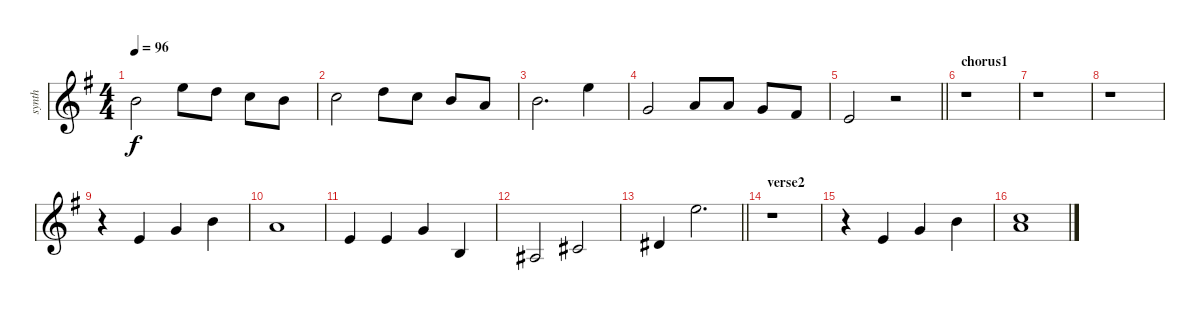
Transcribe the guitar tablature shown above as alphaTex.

\track ("synth" "synth") {instrument synthstrings1}
\staff {score}
\tuning (E4 B3 G3 D3 A2 E2) {hide}
\ts (4 4)
\tempo 96
\clef g2
\ks eminor
12.2.2{dy f} 17.2.8 10.1.8 8.1.8 7.1.8 |
8.1.2 10.1.8 8.1.8 7.1.8 5.1.8 |
7.1.2{d} 12.1.4 |
3.1.2 5.1.8 5.1.8 3.1.8 2.1.8 |
\barLineRight lightlight
0.1.2 r.2 |
\section ("" "chorus1")
r.1 |
r.1 |
r.1 |
r.4 14.4.4 8.2.4 7.1.4 |
5.1.1 |
0.1.4 0.1.4 3.1.4 0.2.4 |
3.3.2 2.2.2 |
\barLineRight lightlight
4.2.4 12.1.2{d} |
\section ("" "verse2")
r.1 |
r.4 14.4.4 8.2.4 7.1.4 |
(5.1 13.2).1
